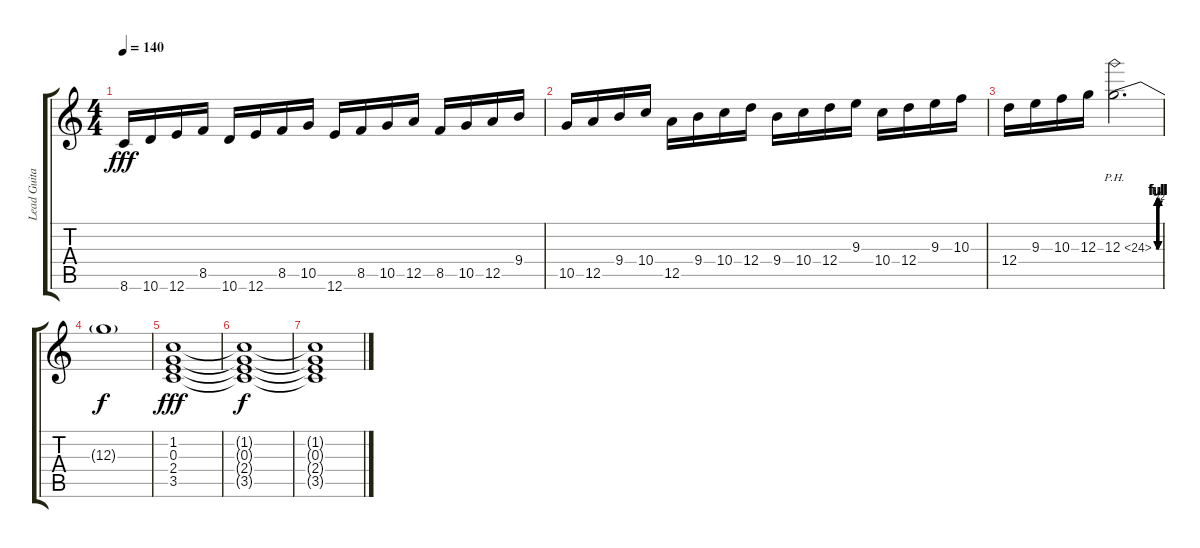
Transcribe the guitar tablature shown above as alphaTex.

\track ("Lead Guitar (Joel Carli)" "Lead Guita") {instrument acousticguitarsteel}
\staff {score tabs}
\tuning (E4 B3 G3 D3 A2 E2) {hide}
\ts (4 4)
\tempo 140
\clef g2
\ks c
8.6.16{dy fff} 10.6.16 12.6.16 8.5.16 10.6.16 12.6.16 8.5.16 10.5.16 12.6.16 8.5.16 10.5.16 12.5.16 8.5.16 10.5.16 12.5.16 9.4.16 |
10.5.16 12.5.16 9.4.16 10.4.16 12.5.16 9.4.16 10.4.16 12.4.16 9.4.16 10.4.16 12.4.16 9.3.16 10.4.16 12.4.16 9.3.16 10.3.16 |
12.4.16 9.3.16 10.3.16 12.3.16 12.3{be (custom 0 0 10 4 17 0 25 4 32 0 40 4 48 0 55 4 60 2) ph 12}.2{d} |
12.3{t}.1{dy f} |
(1.2 0.3 2.4 3.5).1{dy fff volume 0} |
(1.2{t} 0.3{t} 2.4{t} 3.5{t}).1{dy f} |
(1.2{t} 0.3{t} 2.4{t} 3.5{t}).1
